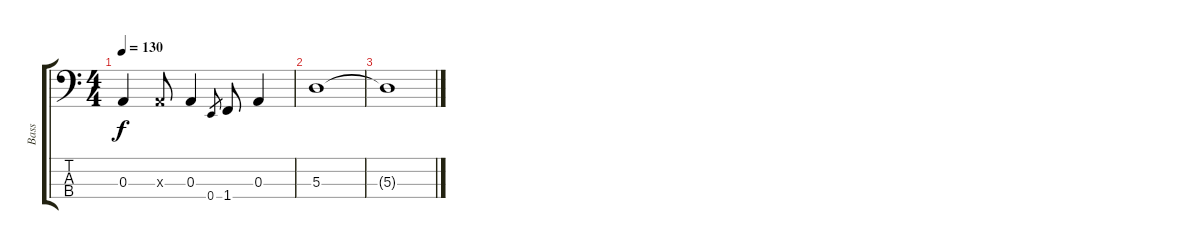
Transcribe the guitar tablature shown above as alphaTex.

\track ("Bass" "Bass") {instrument electricbasspick}
\staff {score tabs}
\tuning (G2 D2 A1 E1) {hide}
\ts (4 4)
\tempo 130
\clef f4
\ks c
0.3.4{dy f} 0.3{x}.8 0.3.4 0.4.8{gr} 1.4.8 0.3.4 |
5.3.1 |
5.3{t}.1
